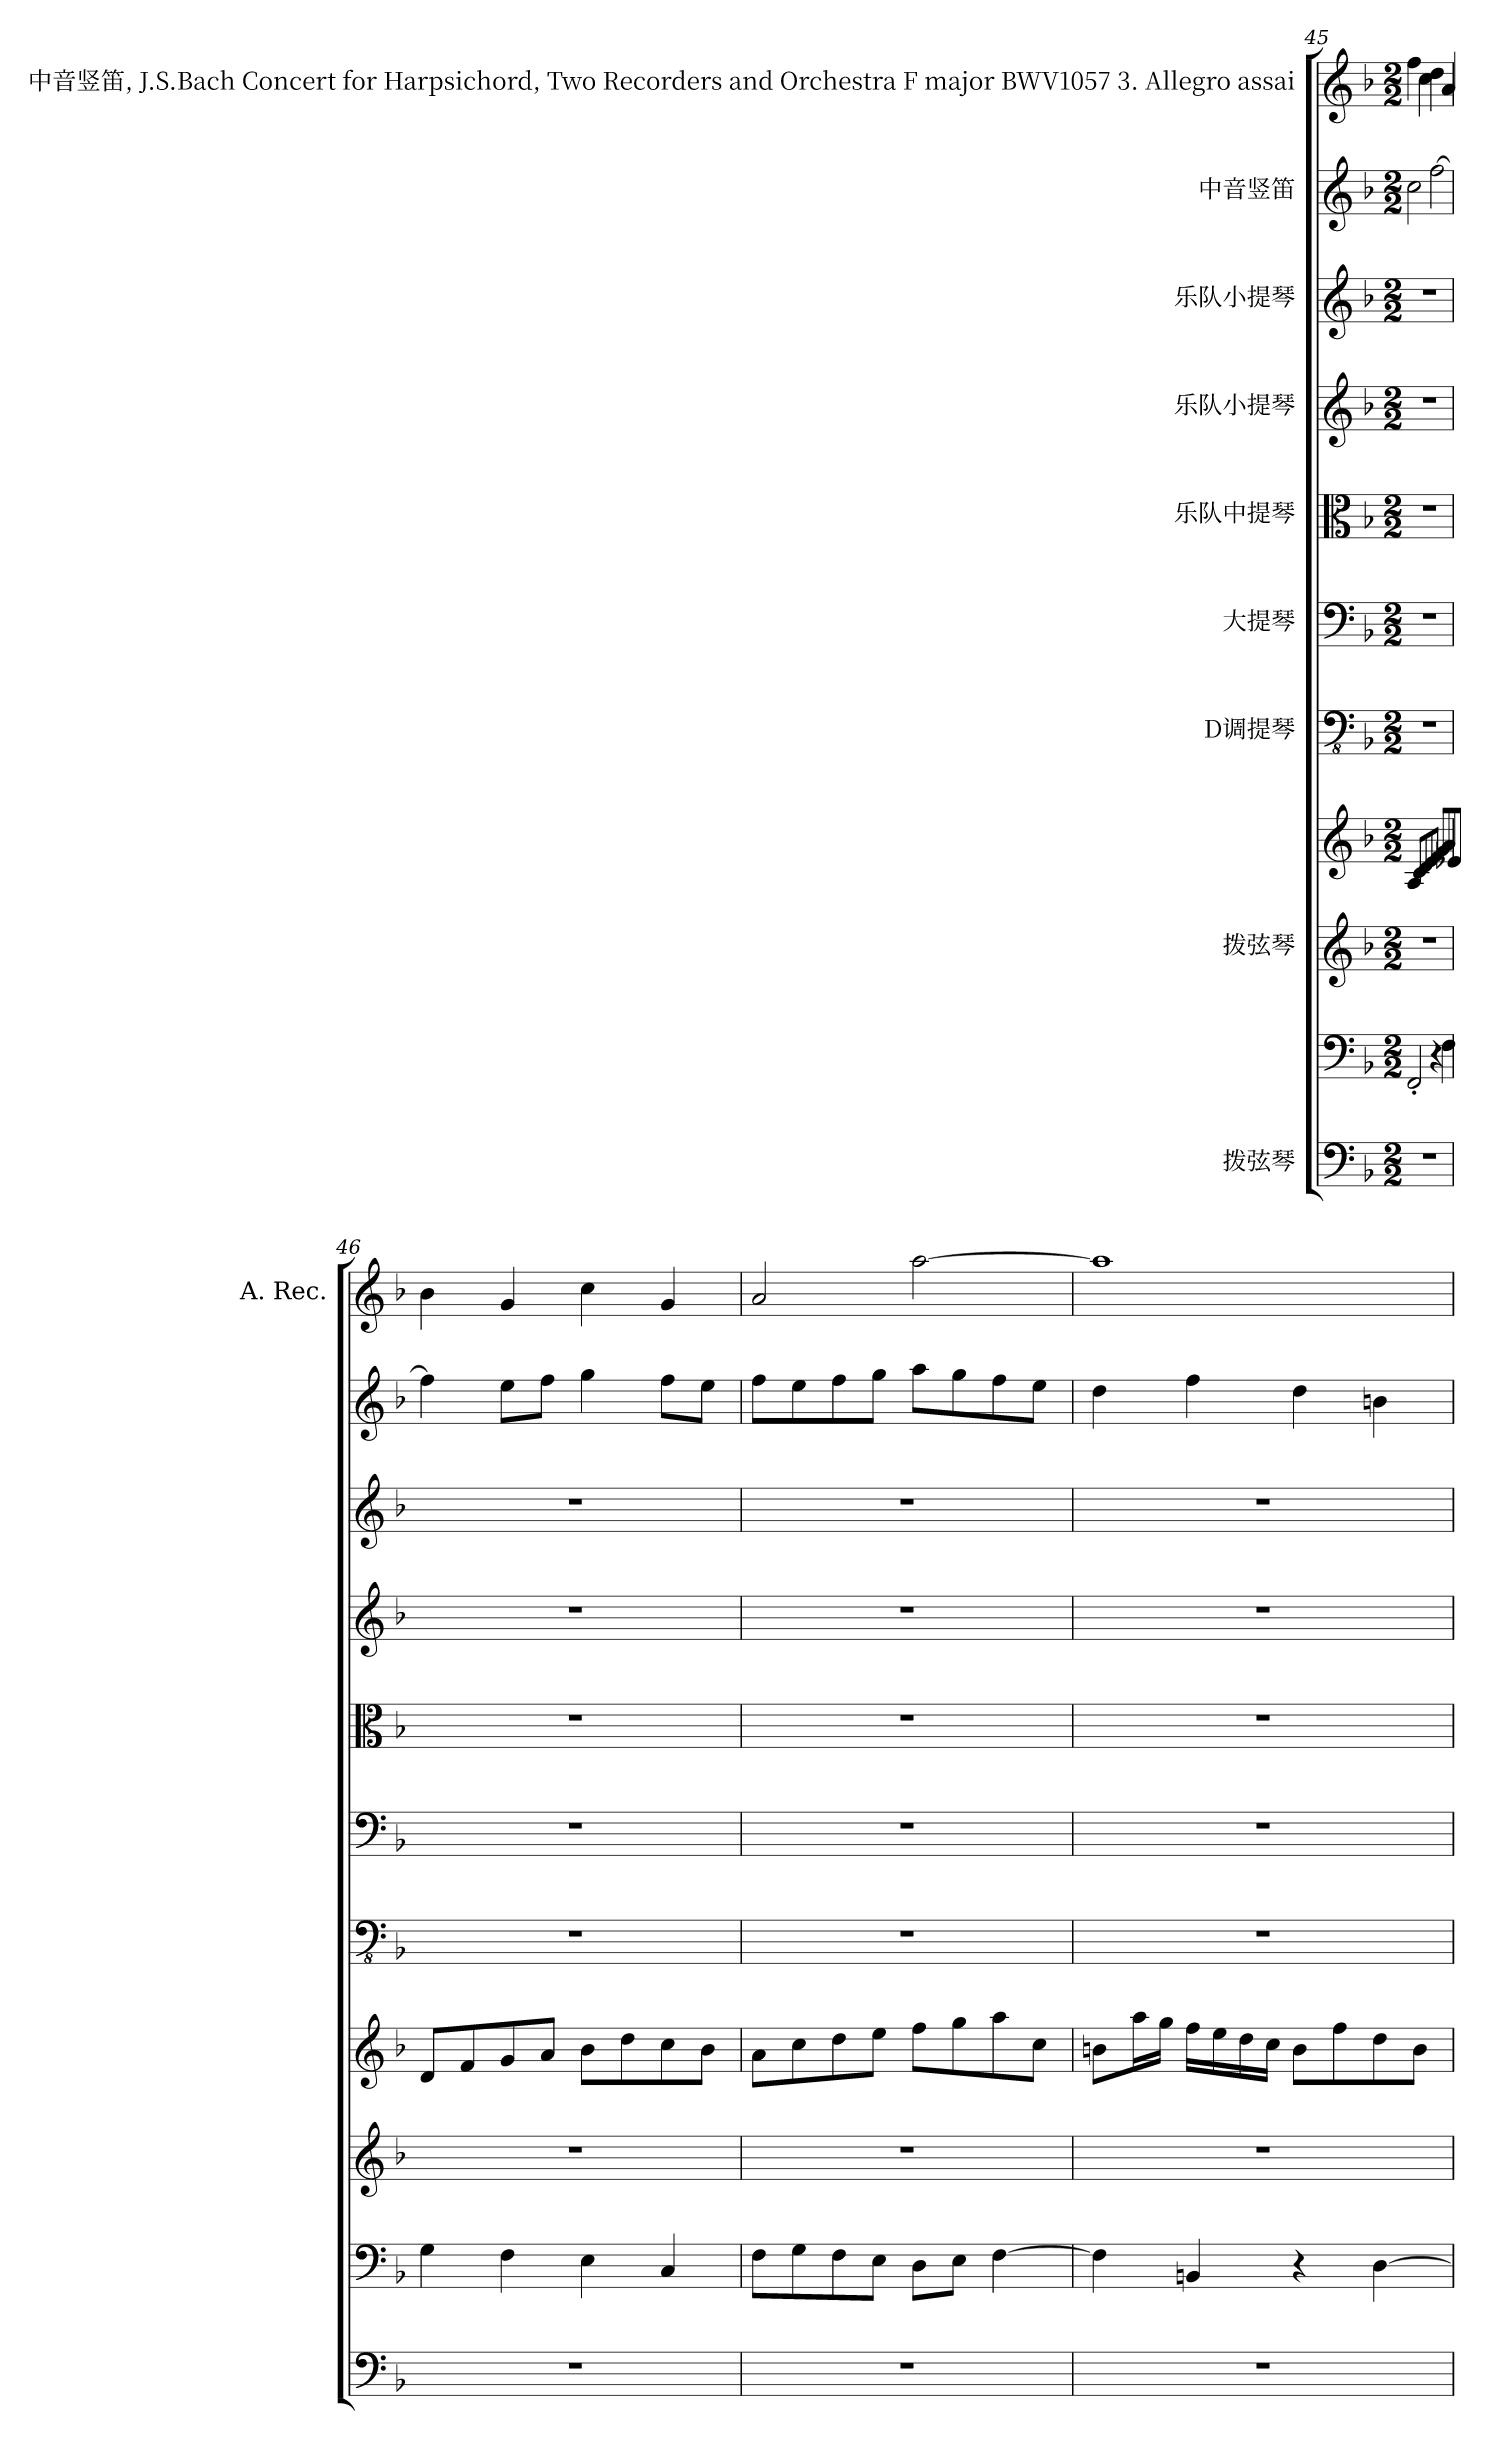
**kern	**kern	**kern	**kern	**kern	**kern	**kern	**kern	**kern	**kern	**kern
*part9	*part9	*part8	*part8	*part7	*part6	*part5	*part4	*part3	*part2	*part1
*staff11	*staff10	*staff9	*staff8	*staff7	*staff6	*staff5	*staff4	*staff3	*staff2	*staff1
*I"拨弦琴	*	*I"拨弦琴	*	*I"D调提琴	*I"大提琴	*I"乐队中提琴	*I"乐队小提琴	*I"乐队小提琴	*I"中音竖笛	*I"中音竖笛, J.S.Bach Concert for Harpsichord, Two Recorders and Orchestra F major BWV1057 3. Allegro assai
*	*	*	*	*	*	*	*	*	*	*I'A. Rec.
*clefF4	*clefF4	*clefG2	*clefG2	*clefFv4	*clefF4	*clefC3	*clefG2	*clefG2	*clefG2	*clefG2
*	*	*	*	*ITrd7c12	*	*	*	*	*	*
*k[b-]	*k[b-]	*k[b-]	*k[b-]	*k[b-]	*k[b-]	*k[b-]	*k[b-]	*k[b-]	*k[b-]	*k[b-]
*M2/2	*M2/2	*M2/2	*M2/2	*M2/2	*M2/2	*M2/2	*M2/2	*M2/2	*M2/2	*M2/2
=45	=45	=45	=45	=45	=45	=45	=45	=45	=45	=45
1r	2FF'/	1r	8A/L	1r	1r	1r	1r	1r	2cc\	4ff\
.	.	.	8c/	.	.	.	.	.	.	.
.	.	.	8d/	.	.	.	.	.	.	4cc\
.	.	.	8e/J	.	.	.	.	.	.	.
.	4r	.	8f/L	.	.	.	.	.	[2ff\	4dd\
.	.	.	8g/	.	.	.	.	.	.	.
.	4F\	.	8a/	.	.	.	.	.	.	4a/
.	.	.	8e-X/J	.	.	.	.	.	.	.
=46	=46	=46	=46	=46	=46	=46	=46	=46	=46	=46
1r	4G\	1r	8d/L	1r	1r	1r	1r	1r	4ff\]	4b-\
.	.	.	8f/	.	.	.	.	.	.	.
.	4F\	.	8g/	.	.	.	.	.	8ee\L	4g/
.	.	.	8a/J	.	.	.	.	.	8ff\J	.
.	4E\	.	8b-\L	.	.	.	.	.	4gg\	4cc\
.	.	.	8dd\	.	.	.	.	.	.	.
.	4C/	.	8cc\	.	.	.	.	.	8ff\L	4g/
.	.	.	8b-\J	.	.	.	.	.	8ee\J	.
!!LO:PB:g=z
=47	=47	=47	=47	=47	=47	=47	=47	=47	=47	=47
1r	8F\L	1r	8a\L	1r	1r	1r	1r	1r	8ff\L	2a/
.	8G\	.	8cc\	.	.	.	.	.	8ee\	.
.	8F\	.	8dd\	.	.	.	.	.	8ff\	.
.	8E\J	.	8ee\J	.	.	.	.	.	8gg\J	.
.	8D\L	.	8ff\L	.	.	.	.	.	8aa\L	[2aa\
.	8E\J	.	8gg\	.	.	.	.	.	8gg\	.
.	[4F\	.	8aa\	.	.	.	.	.	8ff\	.
.	.	.	8cc\J	.	.	.	.	.	8ee\J	.
=48	=48	=48	=48	=48	=48	=48	=48	=48	=48	=48
1r	4F\]	1r	8bn\L	1r	1r	1r	1r	1r	4dd\	1aa]
.	.	.	16aa\L	.	.	.	.	.	.	.
.	.	.	16gg\JJ	.	.	.	.	.	.	.
.	4BBn/	.	16ff\LL	.	.	.	.	.	4ff\	.
.	.	.	16ee\	.	.	.	.	.	.	.
.	.	.	16dd\	.	.	.	.	.	.	.
.	.	.	16cc\JJ	.	.	.	.	.	.	.
.	4r	.	8b\L	.	.	.	.	.	4dd\	.
.	.	.	8ff\	.	.	.	.	.	.	.
.	[4D\	.	8dd\	.	.	.	.	.	4bn\	.
.	.	.	8b\J	.	.	.	.	.	.	.
=	=	=	=	=	=	=	=	=	=	=
*-	*-	*-	*-	*-	*-	*-	*-	*-	*-	*-
